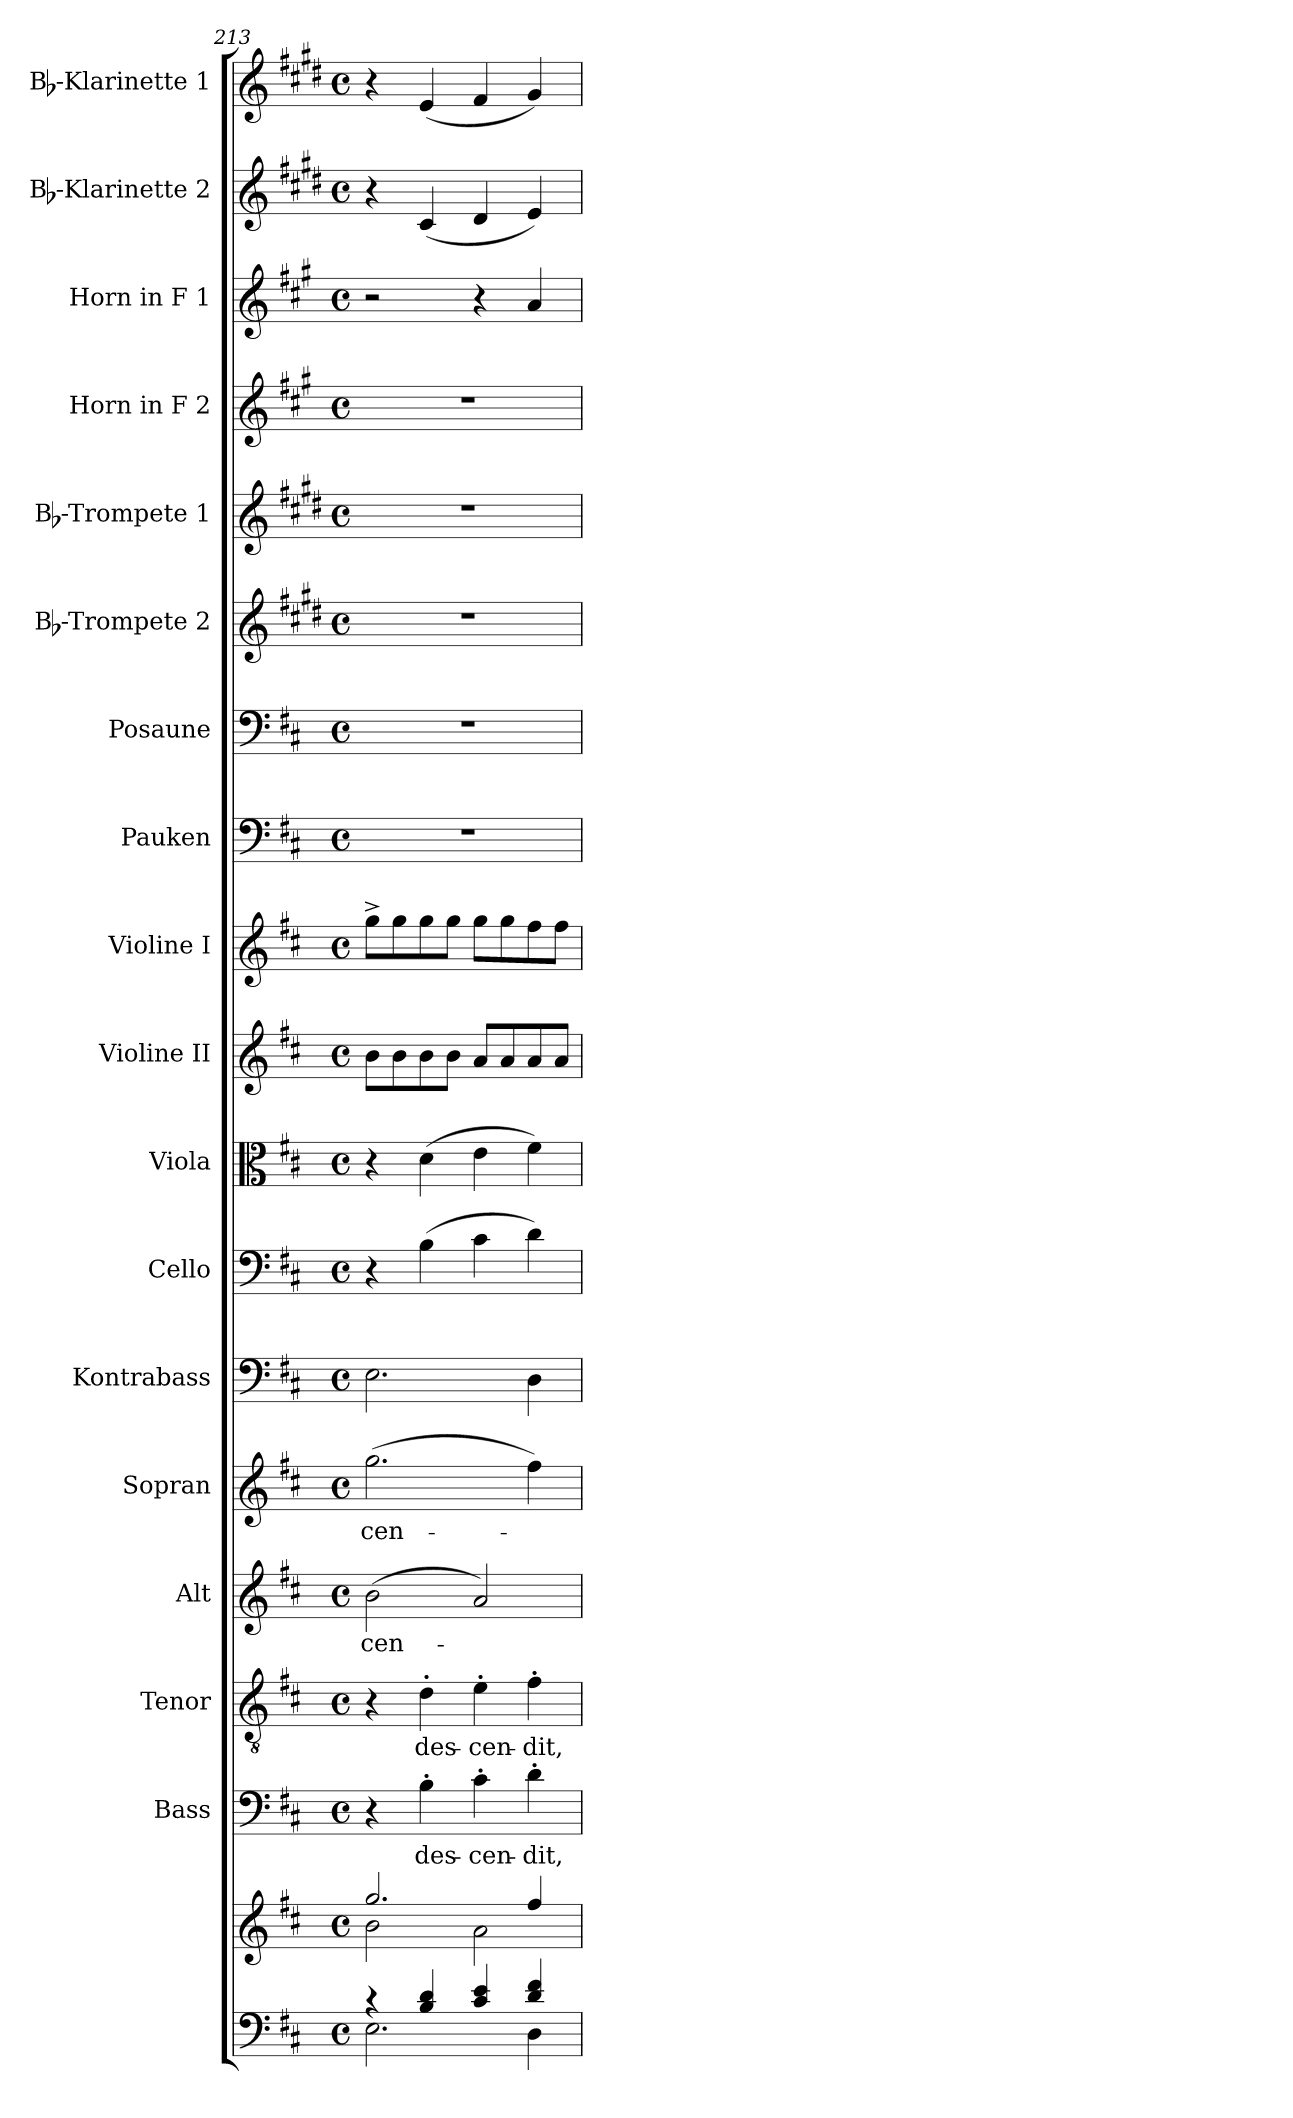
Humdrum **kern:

**kern	**kern	**kern	**text	**kern	**text	**kern	**text	**kern	**text	**kern	**kern	**kern	**kern	**kern	**kern	**kern	**kern	**kern	**kern	**kern	**kern	**kern
*part18	*part18	*part17	*part17	*part16	*part16	*part15	*part15	*part14	*part14	*part13	*part12	*part11	*part10	*part9	*part8	*part7	*part6	*part5	*part4	*part3	*part2	*part1
*staff19	*staff18	*staff17	*staff17	*staff16	*staff16	*staff15	*staff15	*staff14	*staff14	*staff13	*staff12	*staff11	*staff10	*staff9	*staff8	*staff7	*staff6	*staff5	*staff4	*staff3	*staff2	*staff1
*	*	*I"Bass	*	*I"Tenor	*	*I"Alt	*	*I"Sopran	*	*I"Kontrabass	*I"Cello	*I"Viola	*I"Violine II	*I"Violine I	*I"Pauken	*I"Posaune	*I"Bb-Trompete 2	*I"Bb-Trompete 1	*I"Horn in F 2	*I"Horn in F 1	*I"Bb-Klarinette 2	*I"Bb-Klarinette 1
*	*	*I'B.	*	*I'T.	*	*I'A.	*	*I'S.	*	*I'Kb.	*	*I'Vla.	*I'Vl. II	*I'Vl. I	*I'Pk.	*I'Pos.	*I'Bb Trp. 2	*I'Bb Trp. 1	*	*	*I'Bb Kl. 2	*I'Bb Kl. 1
*clefF4	*clefG2	*clefF4	*	*clefGv2	*	*clefG2	*	*clefG2	*	*clefF4	*clefF4	*clefC3	*clefG2	*clefG2	*clefF4	*clefF4	*clefG2	*clefG2	*clefG2	*clefG2	*clefG2	*clefG2
*	*	*	*	*	*	*	*	*	*	*ITrd7c12	*	*	*	*	*	*	*ITrd1c2	*ITrd1c2	*ITrd4c7	*ITrd4c7	*ITrd1c2	*ITrd1c2
*k[f#c#]	*k[f#c#]	*k[f#c#]	*	*k[f#c#]	*	*k[f#c#]	*	*k[f#c#]	*	*k[f#c#]	*k[f#c#]	*k[f#c#]	*k[f#c#]	*k[f#c#]	*k[f#c#]	*k[f#c#]	*k[f#c#]	*k[f#c#]	*k[f#c#]	*k[f#c#]	*k[f#c#]	*k[f#c#]
*D:	*D:	*D:	*	*D:	*	*D:	*	*D:	*	*D:	*D:	*D:	*D:	*D:	*D:	*D:	*D:	*D:	*D:	*D:	*D:	*D:
*M4/4	*M4/4	*M4/4	*	*M4/4	*	*M4/4	*	*M4/4	*	*M4/4	*M4/4	*M4/4	*M4/4	*M4/4	*M4/4	*M4/4	*M4/4	*M4/4	*M4/4	*M4/4	*M4/4	*M4/4
*met(c)	*met(c)	*met(c)	*	*met(c)	*	*met(c)	*	*met(c)	*	*met(c)	*met(c)	*met(c)	*met(c)	*met(c)	*met(c)	*met(c)	*met(c)	*met(c)	*met(c)	*met(c)	*met(c)	*met(c)
=213	=213	=213	=213	=213	=213	=213	=213	=213	=213	=213	=213	=213	=213	=213	=213	=213	=213	=213	=213	=213	=213	=213
*^	*^	*	*	*	*	*	*	*	*	*	*	*	*	*	*	*	*	*	*	*	*	*
!	!	!	!	!	!	!	!	!	!LO:LY:b	!	!LO:LY:b	!	!	!	!	!	!	!	!	!	!	!	!	!
4rc	2.E\	2.gg/	2b\	4r	.	4r	.	(>2b\	-cen-	(>2.gg\	-cen-	2.EE\	4r	4r	8b\L	8gg^>\L	1r	1r	1r	1r	1r	2r	4r	4r
.	.	.	.	.	.	.	.	.	.	.	.	.	.	.	8b\	8gg\	.	.	.	.	.	.	.	.
!	!	!	!	!	!LO:LY:b	!	!LO:LY:b	!	!	!	!	!	!	!	!	!	!	!	!	!	!	!	!	!
4B/ 4d/	.	.	.	4B'>\	des-	4d'>\	des-	.	.	.	.	.	(>4B\	(>4d\	8b\	8gg\	.	.	.	.	.	.	(<4B/	(<4d/
.	.	.	.	.	.	.	.	.	.	.	.	.	.	.	8b\J	8gg\J	.	.	.	.	.	.	.	.
!	!	!	!	!	!LO:LY:b	!	!LO:LY:b	!	!	!	!	!	!	!	!	!	!	!	!	!	!	!	!	!
4c#/ 4e/	.	.	2a\	4c#'>\	-cen-	4e'>\	-cen-	2a/)	.	.	.	.	4c#\	4e\	8a/L	8gg\L	.	.	.	.	.	4r	4c#/	4e/
.	.	.	.	.	.	.	.	.	.	.	.	.	.	.	8a/	8gg\	.	.	.	.	.	.	.	.
!	!	!	!	!	!LO:LY:b	!	!LO:LY:b	!	!	!	!	!	!	!	!	!	!	!	!	!	!	!	!	!
4d/ 4f#/	4D\	4ff#/	.	4d'>\	-dit,	4f#'>\	-dit,	.	.	4ff#\)	.	4DD\	4d\)	4f#\)	8a/	8ff#\	.	.	.	.	.	4d/	4d/)	4f#/)
.	.	.	.	.	.	.	.	.	.	.	.	.	.	.	8a/J	8ff#\J	.	.	.	.	.	.	.	.
*v	*v	*	*	*	*	*	*	*	*	*	*	*	*	*	*	*	*	*	*	*	*	*	*	*
*	*v	*v	*	*	*	*	*	*	*	*	*	*	*	*	*	*	*	*	*	*	*	*	*
=	=	=	=	=	=	=	=	=	=	=	=	=	=	=	=	=	=	=	=	=	=	=
*-	*-	*-	*-	*-	*-	*-	*-	*-	*-	*-	*-	*-	*-	*-	*-	*-	*-	*-	*-	*-	*-	*-
